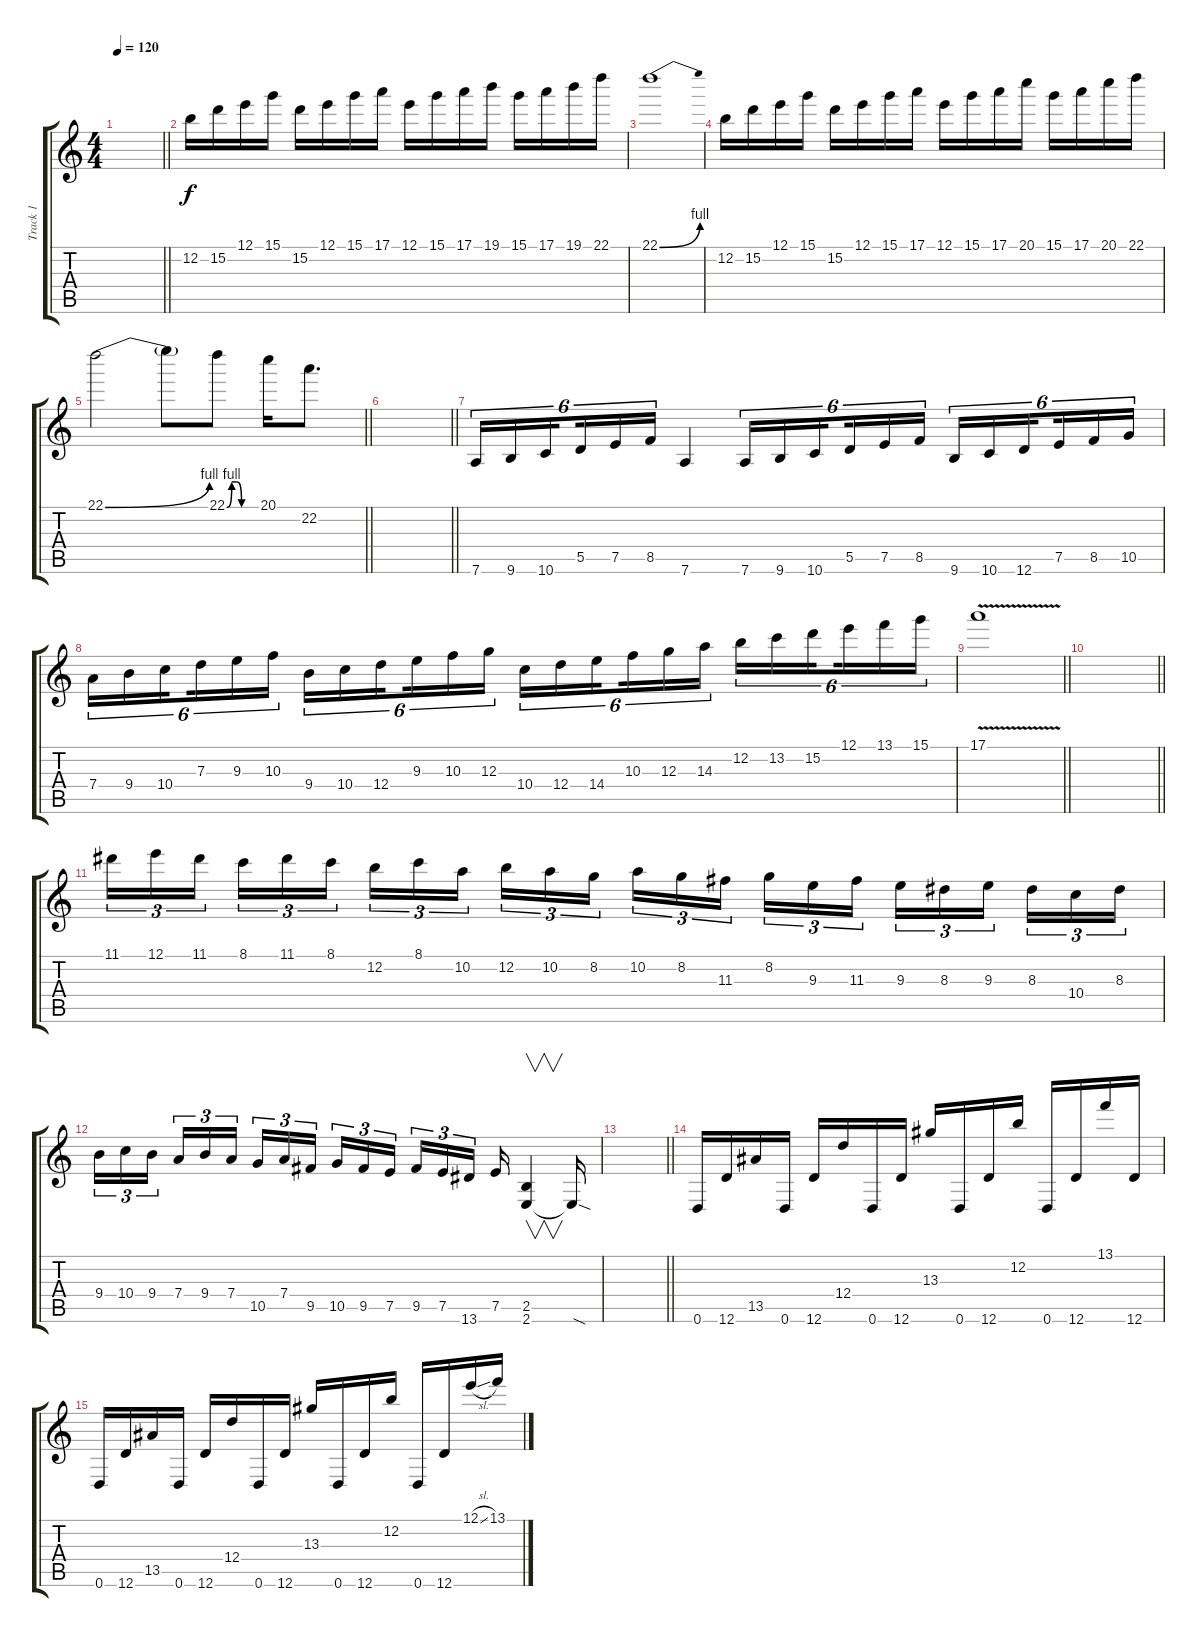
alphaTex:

\track ("Track 1" "Track 1") {instrument distortionguitar}
\staff {score tabs}
\tuning (E4 B3 G3 D3 A2 D2) {hide}
\ts (4 4)
\tempo 120
\clef g2
\barLineRight lightlight
\ks c
|
\section ("" "")
12.2.16 15.2.16 12.1.16 15.1.16 15.2.16 12.1.16 15.1.16 17.1.16 12.1.16 15.1.16 17.1.16 19.1.16 15.1.16 17.1.16 19.1.16 22.1.16 |
22.1{be (bend 0 0 60 4)}.1 |
12.2.16 15.2.16 12.1.16 15.1.16 15.2.16 12.1.16 15.1.16 17.1.16 12.1.16 15.1.16 17.1.16 20.1.16 15.1.16 17.1.16 20.1.16 22.1.16 |
\barLineRight lightlight
22.1{be (bend 0 0 60 4)}.2 22.1{t}.8 22.1{be (custom 0 0 10 4 20 4 30 0 60 0)}.8 20.1.16 22.2.8{d} |
\barLineRight lightlight
|
\section ("" "")
7.6.16{tu (6 4)} 9.6.16{tu (6 4)} 10.6.16{tu (6 4) beam splitsecondary} 5.5.16{tu (6 4)} 7.5.16{tu (6 4)} 8.5.16{tu (6 4)} 7.6.4 7.6.16{tu (6 4)} 9.6.16{tu (6 4)} 10.6.16{tu (6 4) beam splitsecondary} 5.5.16{tu (6 4)} 7.5.16{tu (6 4)} 8.5.16{tu (6 4)} 9.6.16{tu (6 4)} 10.6.16{tu (6 4)} 12.6.16{tu (6 4) beam splitsecondary} 7.5.16{tu (6 4)} 8.5.16{tu (6 4)} 10.5.16{tu (6 4)} |
7.4.16{tu (6 4)} 9.4.16{tu (6 4)} 10.4.16{tu (6 4) beam splitsecondary} 7.3.16{tu (6 4)} 9.3.16{tu (6 4)} 10.3.16{tu (6 4)} 9.4.16{tu (6 4)} 10.4.16{tu (6 4)} 12.4.16{tu (6 4) beam splitsecondary} 9.3.16{tu (6 4)} 10.3.16{tu (6 4)} 12.3.16{tu (6 4)} 10.4.16{tu (6 4)} 12.4.16{tu (6 4)} 14.4.16{tu (6 4) beam splitsecondary} 10.3.16{tu (6 4)} 12.3.16{tu (6 4)} 14.3.16{tu (6 4)} 12.2.16{tu (6 4)} 13.2.16{tu (6 4)} 15.2.16{tu (6 4) beam splitsecondary} 12.1.16{tu (6 4)} 13.1.16{tu (6 4)} 15.1.16{tu (6 4)} |
\barLineRight lightlight
17.1{v}.1 |
\barLineRight lightlight
|
\section ("" "")
11.1.16{tu (3 2)} 12.1.16{tu (3 2)} 11.1.16{tu (3 2) beam splitsecondary} 8.1.16{tu (3 2)} 11.1.16{tu (3 2)} 8.1.16{tu (3 2)} 12.2.16{tu (3 2)} 8.1.16{tu (3 2)} 10.2.16{tu (3 2) beam splitsecondary} 12.2.16{tu (3 2)} 10.2.16{tu (3 2)} 8.2.16{tu (3 2)} 10.2.16{tu (3 2)} 8.2.16{tu (3 2)} 11.3.16{tu (3 2) beam splitsecondary} 8.2.16{tu (3 2)} 9.3.16{tu (3 2)} 11.3.16{tu (3 2)} 9.3.16{tu (3 2)} 8.3.16{tu (3 2)} 9.3.16{tu (3 2) beam splitsecondary} 8.3.16{tu (3 2)} 10.4.16{tu (3 2)} 8.3.16{tu (3 2)} |
9.4.16{tu (3 2)} 10.4.16{tu (3 2)} 9.4.16{tu (3 2) beam splitsecondary} 7.4.16{tu (3 2)} 9.4.16{tu (3 2)} 7.4.16{tu (3 2)} 10.5.16{tu (3 2)} 7.4.16{tu (3 2)} 9.5.16{tu (3 2) beam splitsecondary} 10.5.16{tu (3 2)} 9.5.16{tu (3 2)} 7.5.16{tu (3 2)} 9.5.16{tu (3 2)} 7.5.16{tu (3 2)} 13.6.16{tu (3 2) beam splitsecondary} 7.5.16 (2.5 2.6).4{v} 2.6{sod t}.16 |
\barLineRight lightlight
|
\section ("" "")
0.6.16 12.6.16 13.5.16 0.6.16 12.6.16 12.4.16 0.6.16 12.6.16 13.3.16 0.6.16 12.6.16 12.2.16 0.6.16 12.6.16 13.1.16 12.6.16 |
0.6.16 12.6.16 13.5.16 0.6.16 12.6.16 12.4.16 0.6.16 12.6.16 13.3.16 0.6.16 12.6.16 12.2.16 0.6.16 12.6.16 12.1{sl}.16 13.1.16
